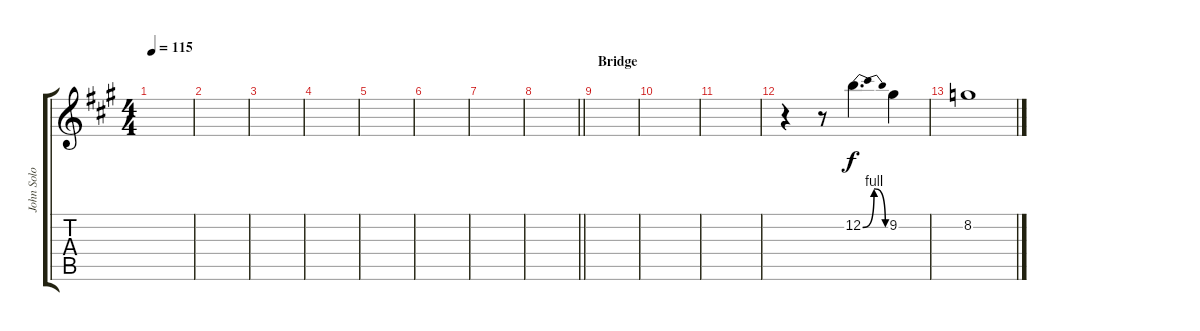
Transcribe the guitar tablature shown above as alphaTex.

\track ("John Solo" "John Solo") {instrument electricguitarclean}
\staff {score tabs}
\tuning (E4 B3 G3 D3 A2 E2) {hide}
\ts (4 4)
\tempo 115
\clef g2
\ks a
|
|
|
|
|
|
|
\barLineRight lightlight
|
\section ("" "Bridge")
|
|
|
r.4 r.8 12.2{be (bendrelease 0 0 5 4 45 4 60 0)}.4{d} 9.2.4 |
8.2.1
